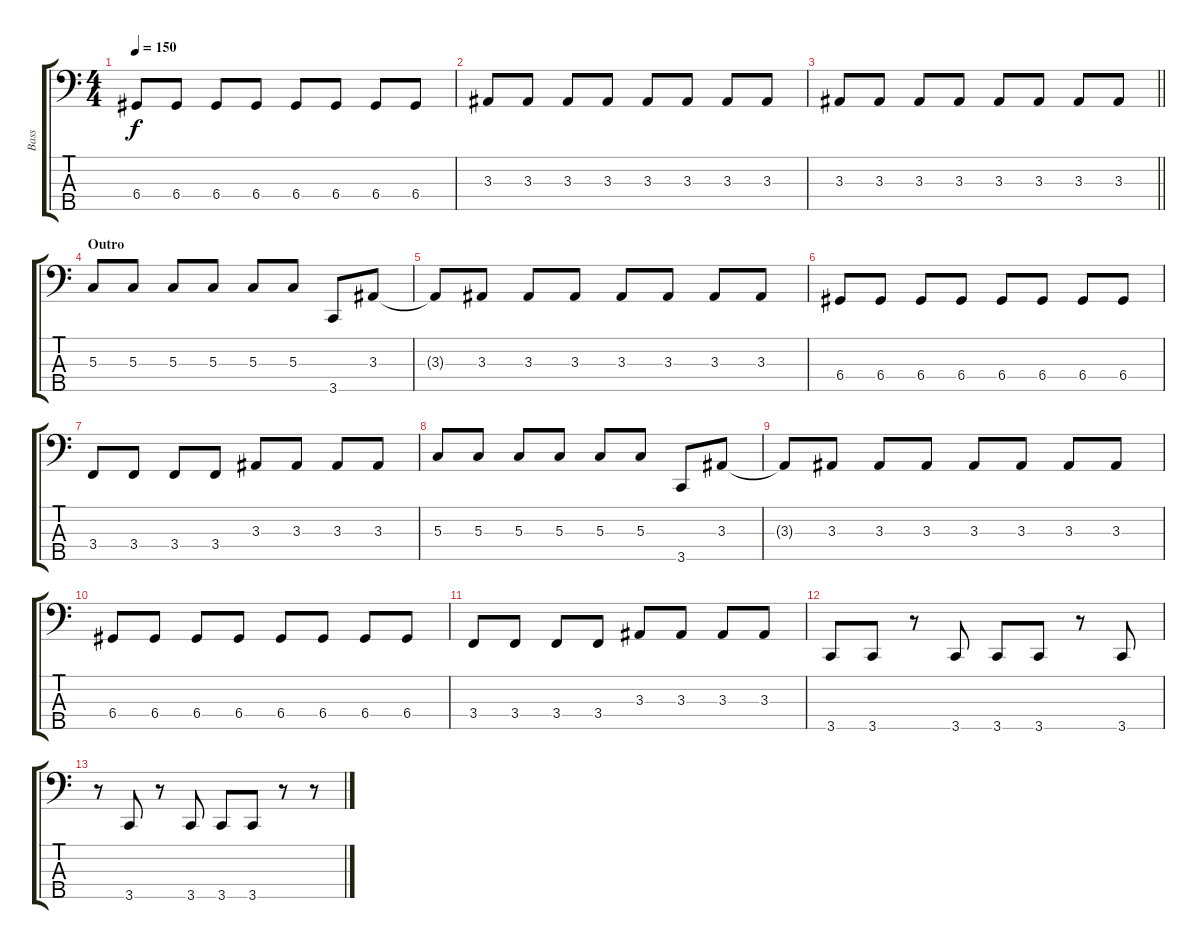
\track ("Bass" "Bass") {instrument electricbasspick}
\staff {score tabs}
\tuning (F2 C2 G1 D1 A0) {hide}
\ts (4 4)
\tempo 150
\clef f4
\ks c
6.4.8{dy f} 6.4.8 6.4.8 6.4.8 6.4.8 6.4.8 6.4.8 6.4.8 |
3.3.8 3.3.8 3.3.8 3.3.8 3.3.8 3.3.8 3.3.8 3.3.8 |
\barLineRight lightlight
3.3.8 3.3.8 3.3.8 3.3.8 3.3.8 3.3.8 3.3.8 3.3.8 |
\section ("" "Outro")
5.3.8 5.3.8 5.3.8 5.3.8 5.3.8 5.3.8 3.5.8 3.3.8 |
3.3{t}.8 3.3.8 3.3.8 3.3.8 3.3.8 3.3.8 3.3.8 3.3.8 |
6.4.8 6.4.8 6.4.8 6.4.8 6.4.8 6.4.8 6.4.8 6.4.8 |
3.4.8 3.4.8 3.4.8 3.4.8 3.3.8 3.3.8 3.3.8 3.3.8 |
5.3.8 5.3.8 5.3.8 5.3.8 5.3.8 5.3.8 3.5.8 3.3.8 |
3.3{t}.8 3.3.8 3.3.8 3.3.8 3.3.8 3.3.8 3.3.8 3.3.8 |
6.4.8 6.4.8 6.4.8 6.4.8 6.4.8 6.4.8 6.4.8 6.4.8 |
3.4.8 3.4.8 3.4.8 3.4.8 3.3.8 3.3.8 3.3.8 3.3.8 |
3.5.8 3.5.8 r.8 3.5.8 3.5.8 3.5.8 r.8 3.5.8 |
r.8 3.5.8 r.8 3.5.8 3.5.8 3.5.8 r.8 r.8
